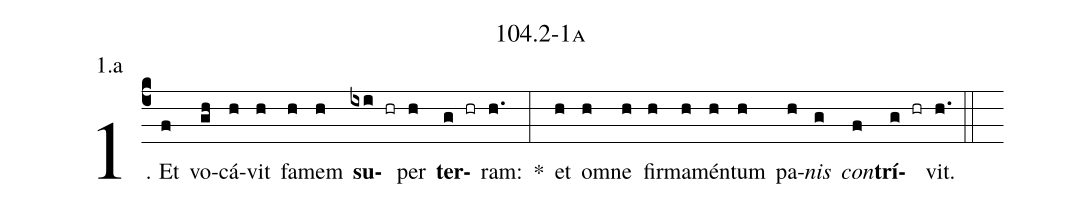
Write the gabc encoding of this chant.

name: 104.2-1a;
annotation: 1.a;
%%
(c4)1. Et(f) vo(gh)cá(h)vit(h) fa(h)mem(h) <b>su</b>(ixi hr)per(h) <b>ter</b>(g hr)ram:(h.) *(:) et(h) om(h)ne(h) fir(h)ma(h)mén(h)tum(h) pa(h)<i>nis</i>(g) <i>con</i>(f)<b>trí</b>(g hr)vit.(h.) (::)


%E(h) u(h) o(g) u(f) a(g) e.(h.) (::)
